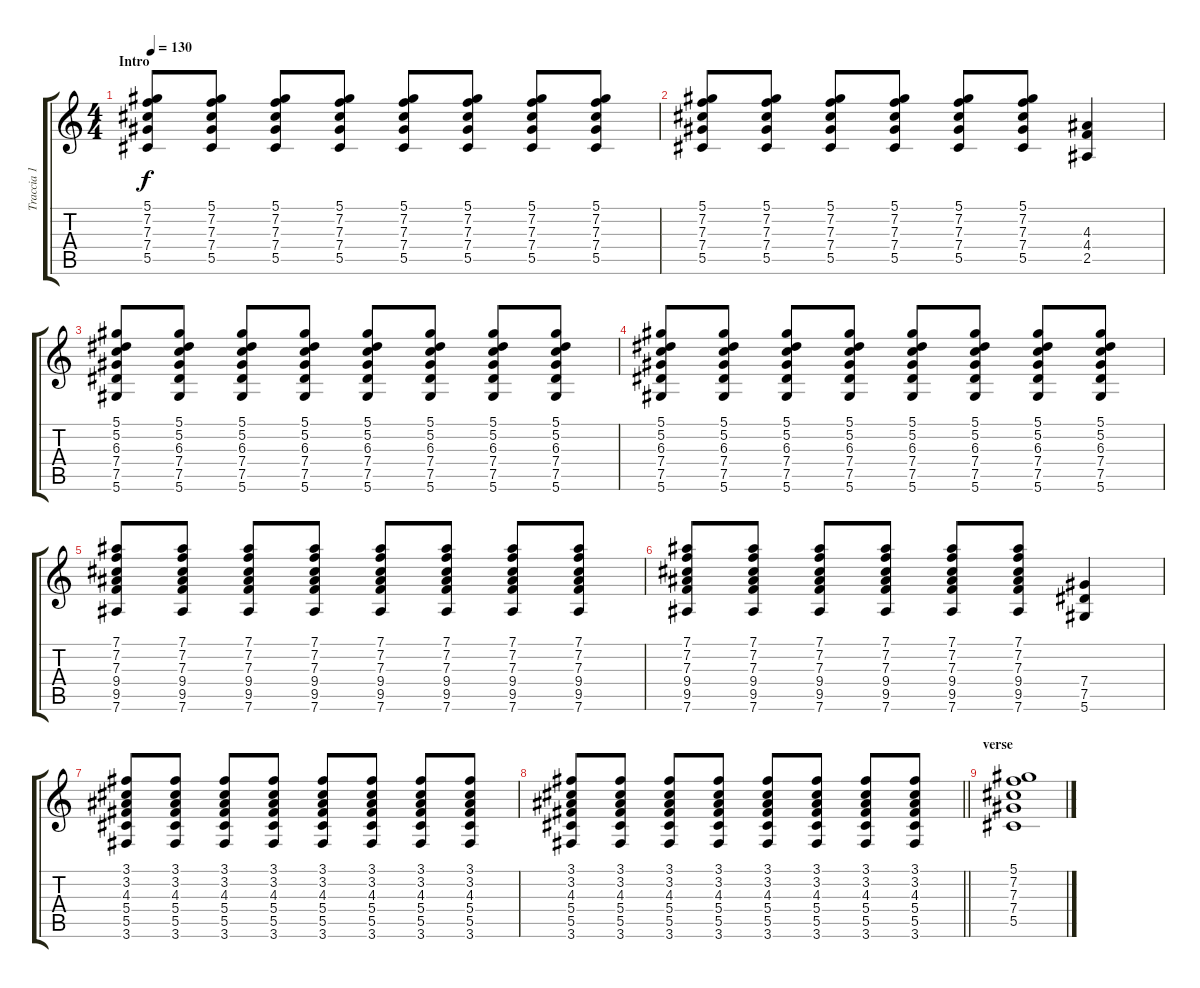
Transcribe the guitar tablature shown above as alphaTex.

\track ("Traccia 1" "Traccia 1") {instrument distortionguitar}
\staff {score tabs}
\tuning (Eb4 Bb3 Gb3 Db3 Ab2 Eb2) {hide}
\ts (4 4)
\section ("" "Intro")
\tempo 130
\clef g2
\ks c
(5.1 7.2 7.3 7.4 5.5).8{dy f instrument distortionguitar} (5.1 7.2 7.3 7.4 5.5).8 (5.1 7.2 7.3 7.4 5.5).8 (5.1 7.2 7.3 7.4 5.5).8 (5.1 7.2 7.3 7.4 5.5).8 (5.1 7.2 7.3 7.4 5.5).8 (5.1 7.2 7.3 7.4 5.5).8 (5.1 7.2 7.3 7.4 5.5).8 |
(5.1 7.2 7.3 7.4 5.5).8 (5.1 7.2 7.3 7.4 5.5).8 (5.1 7.2 7.3 7.4 5.5).8 (5.1 7.2 7.3 7.4 5.5).8 (5.1 7.2 7.3 7.4 5.5).8 (5.1 7.2 7.3 7.4 5.5).8 (4.3 4.4 2.5).4 |
(5.1 5.2 6.3 7.4 7.5 5.6).8 (5.1 5.2 6.3 7.4 7.5 5.6).8 (5.1 5.2 6.3 7.4 7.5 5.6).8 (5.1 5.2 6.3 7.4 7.5 5.6).8 (5.1 5.2 6.3 7.4 7.5 5.6).8 (5.1 5.2 6.3 7.4 7.5 5.6).8 (5.1 5.2 6.3 7.4 7.5 5.6).8 (5.1 5.2 6.3 7.4 7.5 5.6).8 |
(5.1 5.2 6.3 7.4 7.5 5.6).8 (5.1 5.2 6.3 7.4 7.5 5.6).8 (5.1 5.2 6.3 7.4 7.5 5.6).8 (5.1 5.2 6.3 7.4 7.5 5.6).8 (5.1 5.2 6.3 7.4 7.5 5.6).8 (5.1 5.2 6.3 7.4 7.5 5.6).8 (5.1 5.2 6.3 7.4 7.5 5.6).8 (5.1 5.2 6.3 7.4 7.5 5.6).8 |
(7.1 7.2 7.3 9.4 9.5 7.6).8 (7.1 7.2 7.3 9.4 9.5 7.6).8 (7.1 7.2 7.3 9.4 9.5 7.6).8 (7.1 7.2 7.3 9.4 9.5 7.6).8 (7.1 7.2 7.3 9.4 9.5 7.6).8 (7.1 7.2 7.3 9.4 9.5 7.6).8 (7.1 7.2 7.3 9.4 9.5 7.6).8 (7.1 7.2 7.3 9.4 9.5 7.6).8 |
(7.1 7.2 7.3 9.4 9.5 7.6).8 (7.1 7.2 7.3 9.4 9.5 7.6).8 (7.1 7.2 7.3 9.4 9.5 7.6).8 (7.1 7.2 7.3 9.4 9.5 7.6).8 (7.1 7.2 7.3 9.4 9.5 7.6).8 (7.1 7.2 7.3 9.4 9.5 7.6).8 (7.4 7.5 5.6).4 |
(3.1 3.2 4.3 5.4 5.5 3.6).8 (3.1 3.2 4.3 5.4 5.5 3.6).8 (3.1 3.2 4.3 5.4 5.5 3.6).8 (3.1 3.2 4.3 5.4 5.5 3.6).8 (3.1 3.2 4.3 5.4 5.5 3.6).8 (3.1 3.2 4.3 5.4 5.5 3.6).8 (3.1 3.2 4.3 5.4 5.5 3.6).8 (3.1 3.2 4.3 5.4 5.5 3.6).8 |
\barLineRight lightlight
(3.1 3.2 4.3 5.4 5.5 3.6).8 (3.1 3.2 4.3 5.4 5.5 3.6).8 (3.1 3.2 4.3 5.4 5.5 3.6).8 (3.1 3.2 4.3 5.4 5.5 3.6).8 (3.1 3.2 4.3 5.4 5.5 3.6).8 (3.1 3.2 4.3 5.4 5.5 3.6).8 (3.1 3.2 4.3 5.4 5.5 3.6).8 (3.1 3.2 4.3 5.4 5.5 3.6).8 |
\section ("" "verse")
(5.1 7.2 7.3 7.4 5.5).1
